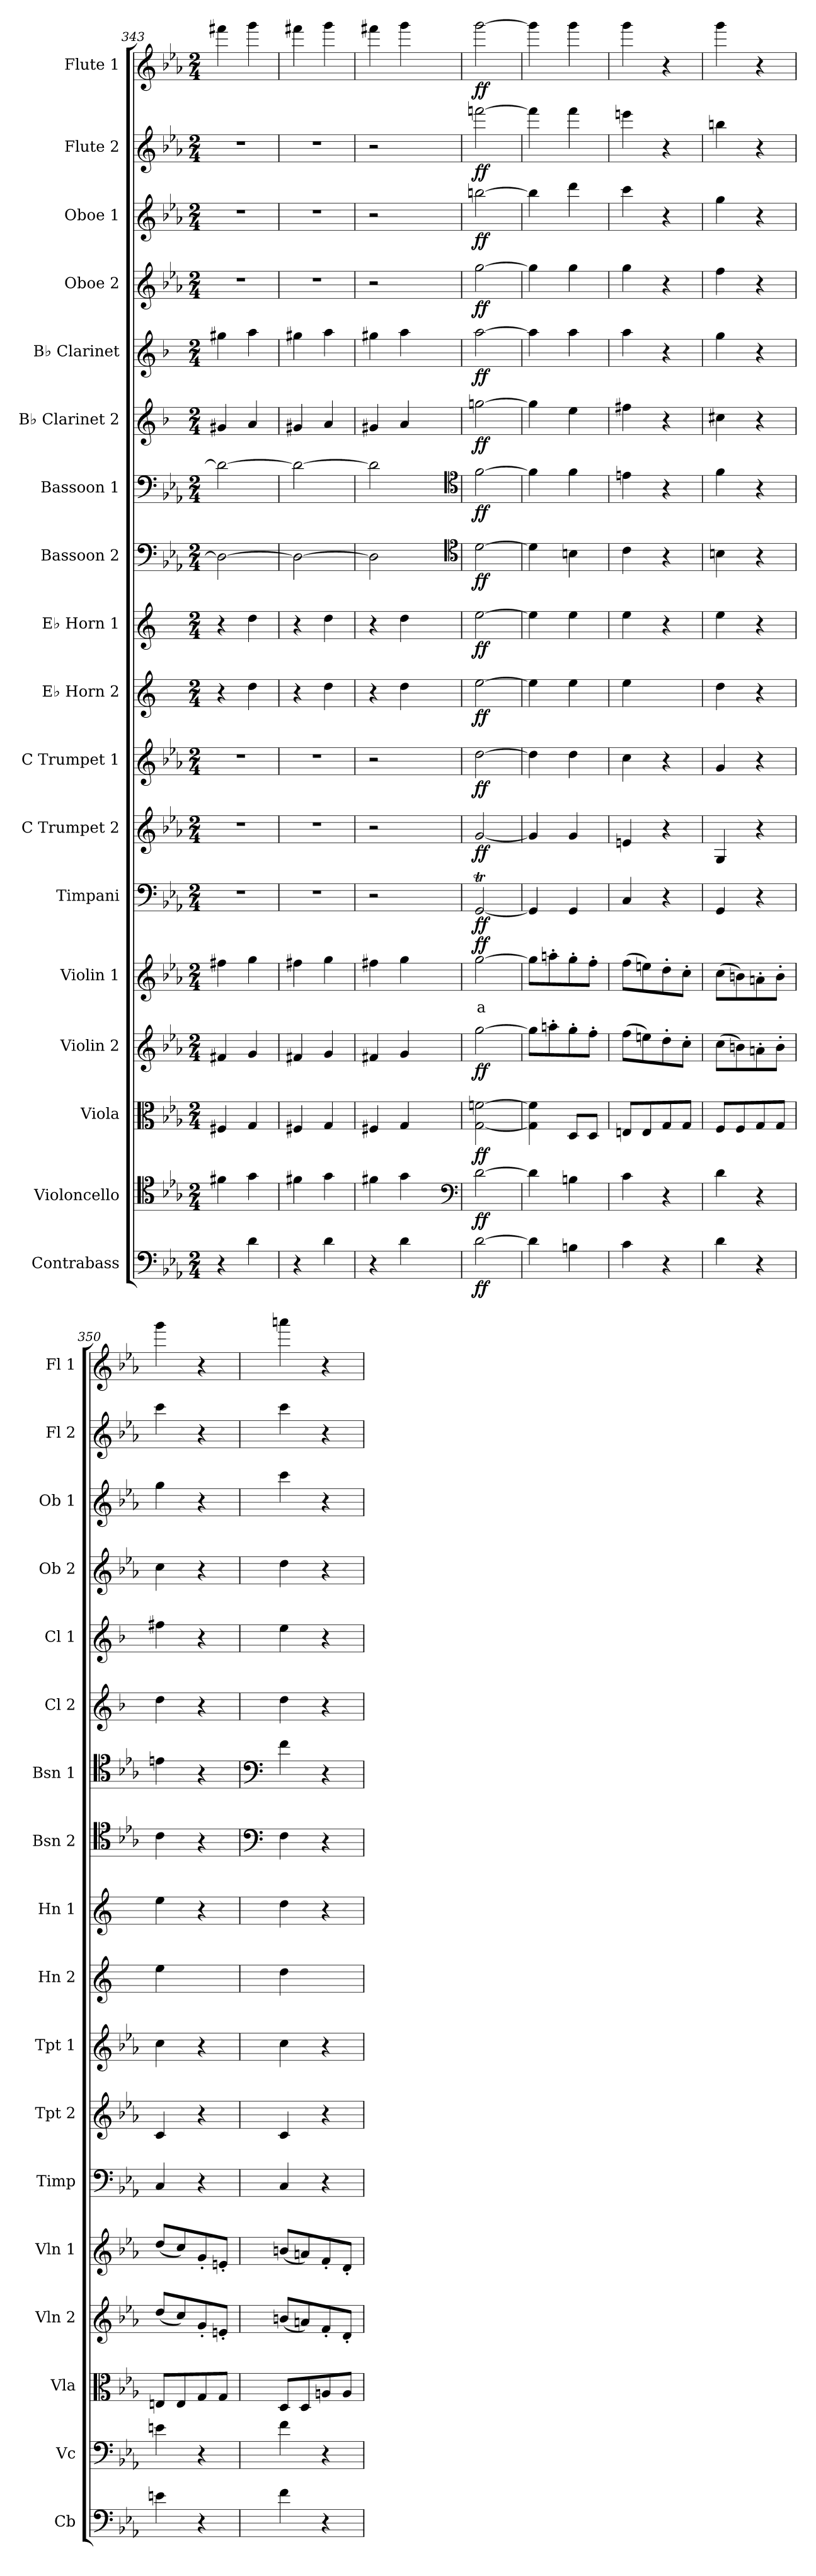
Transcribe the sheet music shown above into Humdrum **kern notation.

**kern	**dynam	**kern	**dynam	**kern	**dynam	**kern	**dynam	**kern	**text	**dynam	**kern	**dynam	**kern	**dynam	**kern	**dynam	**kern	**dynam	**kern	**dynam	**kern	**dynam	**kern	**dynam	**kern	**dynam	**kern	**dynam	**kern	**dynam	**kern	**dynam	**kern	**dynam	**kern	**dynam
*part18	*part18	*part17	*part17	*part16	*part16	*part15	*part15	*part14	*part14	*part14	*part13	*part13	*part12	*part12	*part11	*part11	*part10	*part10	*part9	*part9	*part8	*part8	*part7	*part7	*part6	*part6	*part5	*part5	*part4	*part4	*part3	*part3	*part2	*part2	*part1	*part1
*staff18	*staff18	*staff17	*staff17	*staff16	*staff16	*staff15	*staff15	*staff14	*staff14	*staff14	*staff13	*staff13	*staff12	*staff12	*staff11	*staff11	*staff10	*staff10	*staff9	*staff9	*staff8	*staff8	*staff7	*staff7	*staff6	*staff6	*staff5	*staff5	*staff4	*staff4	*staff3	*staff3	*staff2	*staff2	*staff1	*staff1
*I"Contrabass	*	*I"Violoncello	*	*I"Viola	*	*I"Violin 2	*	*I"Violin 1	*	*	*I"Timpani	*	*I"C Trumpet 2	*	*I"C Trumpet 1	*	*I"E♭ Horn 2	*	*I"E♭ Horn 1	*	*I"Bassoon 2	*	*I"Bassoon 1	*	*I"B♭ Clarinet 2	*	*I"B♭ Clarinet	*	*I"Oboe 2	*	*I"Oboe 1	*	*I"Flute 2	*	*I"Flute 1	*
*I'Cb	*	*I'Vc	*	*I'Vla	*	*I'Vln 2	*	*I'Vln 1	*	*	*I'Timp	*	*I'Tpt 2	*	*I'Tpt 1	*	*I'Hn 2	*	*I'Hn 1	*	*I'Bsn 2	*	*I'Bsn 1	*	*I'Cl 2	*	*I'Cl 1	*	*I'Ob 2	*	*I'Ob 1	*	*I'Fl 2	*	*I'Fl 1	*
*clefF4	*	*clefC4	*	*clefC3	*	*clefG2	*	*clefG2	*	*	*clefF4	*	*clefG2	*	*clefG2	*	*clefG2	*	*clefG2	*	*clefF4	*	*clefF4	*	*clefG2	*	*clefG2	*	*clefG2	*	*clefG2	*	*clefG2	*	*clefG2	*
*ITrd7c12	*	*	*	*	*	*	*	*	*	*	*	*	*	*	*	*	*ITrd5c9	*	*ITrd5c9	*	*	*	*	*	*ITrd1c2	*	*ITrd1c2	*	*	*	*	*	*	*	*	*
*k[b-e-a-]	*	*k[b-e-a-]	*	*k[b-e-a-]	*	*k[b-e-a-]	*	*k[b-e-a-]	*	*	*k[b-e-a-]	*	*k[b-e-a-]	*	*k[b-e-a-]	*	*k[b-e-a-]	*	*k[b-e-a-]	*	*k[b-e-a-]	*	*k[b-e-a-]	*	*k[b-e-a-]	*	*k[b-e-a-]	*	*k[b-e-a-]	*	*k[b-e-a-]	*	*k[b-e-a-]	*	*k[b-e-a-]	*
*M2/4	*	*M2/4	*	*M2/4	*	*M2/4	*	*M2/4	*	*	*M2/4	*	*M2/4	*	*M2/4	*	*M2/4	*	*M2/4	*	*M2/4	*	*M2/4	*	*M2/4	*	*M2/4	*	*M2/4	*	*M2/4	*	*M2/4	*	*M2/4	*
=343	=343	=343	=343	=343	=343	=343	=343	=343	=343	=343	=343	=343	=343	=343	=343	=343	=343	=343	=343	=343	=343	=343	=343	=343	=343	=343	=343	=343	=343	=343	=343	=343	=343	=343	=343	=343
4r	.	4f#X\	.	4F#X/	.	4f#X/	.	4ff#X\	.	.	2r	.	2r	.	2r	.	4r	.	4r	.	2D\_	.	2d\_	.	4f#X/	.	4ff#X\	.	2r	.	2r	.	2r	.	4fff#X\	.
4D\	.	4g\	.	4G/	.	4g/	.	4gg\	.	.	.	.	.	.	.	.	4f\	.	4f\	.	.	.	.	.	4g/	.	4gg\	.	.	.	.	.	.	.	4ggg\	.
=344	=344	=344	=344	=344	=344	=344	=344	=344	=344	=344	=344	=344	=344	=344	=344	=344	=344	=344	=344	=344	=344	=344	=344	=344	=344	=344	=344	=344	=344	=344	=344	=344	=344	=344	=344	=344
4r	.	4f#X\	.	4F#X/	.	4f#X/	.	4ff#X\	.	.	2r	.	2r	.	2r	.	4r	.	4r	.	2D\_	.	2d\_	.	4f#X/	.	4ff#X\	.	2r	.	2r	.	2r	.	4fff#X\	.
4D\	.	4g\	.	4G/	.	4g/	.	4gg\	.	.	.	.	.	.	.	.	4f\	.	4f\	.	.	.	.	.	4g/	.	4gg\	.	.	.	.	.	.	.	4ggg\	.
=345	=345	=345	=345	=345	=345	=345	=345	=345	=345	=345	=345	=345	=345	=345	=345	=345	=345	=345	=345	=345	=345	=345	=345	=345	=345	=345	=345	=345	=345	=345	=345	=345	=345	=345	=345	=345
4r	.	4f#X\	.	4F#X/	.	4f#X/	.	4ff#X\	.	.	2r	.	2r	.	2r	.	4r	.	4r	.	2D\]	.	2d\]	.	4f#X/	.	4ff#X\	.	2r	.	2r	.	2r	.	4fff#X\	.
4D\	.	4g\	.	4G/	.	4g/	.	4gg\	.	.	.	.	.	.	.	.	4f\	.	4f\	.	.	.	.	.	4g/	.	4gg\	.	.	.	.	.	.	.	4ggg\	.
4ryy	.	4ryy	.	4ryy	.	4ryy	.	4ryy	.	.	4ryy	.	4ryy	.	4ryy	.	4ryy	.	4ryy	.	4ryy	.	4ryy	.	4ryy	.	4ryy	.	4ryy	.	4ryy	.	4ryy	.	4ryy	.
*	*	*clefF4	*	*	*	*	*	*	*	*	*	*	*	*	*	*	*	*	*	*	*clefC4	*	*clefC4	*	*	*	*	*	*	*	*	*	*	*	*	*
=346	=346	=346	=346	=346	=346	=346	=346	=346	=346	=346	=346	=346	=346	=346	=346	=346	=346	=346	=346	=346	=346	=346	=346	=346	=346	=346	=346	=346	=346	=346	=346	=346	=346	=346	=346	=346
!	!LO:DY:b	!	!LO:DY:b	!	!LO:DY:b	!	!LO:DY:b	!	!LO:LY:b:color=#FF0000	!LO:DY:b	!	!LO:DY:b	!	!LO:DY:b	!	!LO:DY:b	!	!LO:DY:b	!	!LO:DY:b	!	!LO:DY:b	!	!LO:DY:b	!	!LO:DY:b	!	!LO:DY:b	!	!LO:DY:b	!	!LO:DY:b	!	!LO:DY:b	!	!LO:DY:b
[2D\	ff	[2d\	ff	[2G\ [2fn\	ff	[2gg\	ff	[2gg\	a	ff	[2GGt/	ff	[2g/	ff	[2dd\	ff	[2g\	ff	[2g\	ff	[2d\	ff	[2f\	ff	[2ffn\	ff	[2gg\	ff	[2gg\	ff	[2bbn\	ff	[2fffn\	ff	[2ggg\	ff
=347	=347	=347	=347	=347	=347	=347	=347	=347	=347	=347	=347	=347	=347	=347	=347	=347	=347	=347	=347	=347	=347	=347	=347	=347	=347	=347	=347	=347	=347	=347	=347	=347	=347	=347	=347	=347
4D\]	.	4d\]	.	4G\] 4f\]	.	8gg\L]	.	8gg\L]	.	.	4GGTTT/]	.	4g/]	.	4dd\]	.	4g\]	.	4g\]	.	4d\]	.	4f\]	.	4ff\]	.	4gg\]	.	4gg\]	.	4bb\]	.	4fff\]	.	4ggg\]	.
.	.	.	.	.	.	8aan'\	.	8aan'\	.	.	.	.	.	.	.	.	.	.	.	.	.	.	.	.	.	.	.	.	.	.	.	.	.	.	.	.
4BBn\	.	4Bn\	.	8D/L	.	8gg'\	.	8gg'\	.	.	4GG/	.	4g/	.	4dd\	.	4g\	.	4g\	.	4Bn\	.	4f\	.	4dd\	.	4gg\	.	4gg\	.	4ddd\	.	4fff\	.	4ggg\	.
.	.	.	.	8D/J	.	8ff'\J	.	8ff'\J	.	.	.	.	.	.	.	.	.	.	.	.	.	.	.	.	.	.	.	.	.	.	.	.	.	.	.	.
=348	=348	=348	=348	=348	=348	=348	=348	=348	=348	=348	=348	=348	=348	=348	=348	=348	=348	=348	=348	=348	=348	=348	=348	=348	=348	=348	=348	=348	=348	=348	=348	=348	=348	=348	=348	=348
4C\	.	4c\	.	8En/L	.	(8ff\L	.	(8ff\L	.	.	4C/	.	4en/	.	4cc\	.	4g\	.	4g\	.	4c\	.	4en\	.	4een\	.	4gg\	.	4gg\	.	4ccc\	.	4eeen\	.	4ggg\	.
.	.	.	.	8E/	.	8een\)	.	8een\)	.	.	.	.	.	.	.	.	.	.	.	.	.	.	.	.	.	.	.	.	.	.	.	.	.	.	.	.
4r	.	4r	.	8G/	.	8dd'\	.	8dd'\	.	.	4r	.	4r	.	4r	.	4ryy	.	4r	.	4r	.	4r	.	4r	.	4r	.	4r	.	4r	.	4r	.	4r	.
.	.	.	.	8G/J	.	8cc'\J	.	8cc'\J	.	.	.	.	.	.	.	.	.	.	.	.	.	.	.	.	.	.	.	.	.	.	.	.	.	.	.	.
!!LO:PB:g=z
=349	=349	=349	=349	=349	=349	=349	=349	=349	=349	=349	=349	=349	=349	=349	=349	=349	=349	=349	=349	=349	=349	=349	=349	=349	=349	=349	=349	=349	=349	=349	=349	=349	=349	=349	=349	=349
4D\	.	4d\	.	8F/L	.	(8cc\L	.	(8cc\L	.	.	4GG/	.	4G/	.	4g/	.	4f\	.	4g\	.	4Bn\	.	4f\	.	4bn\	.	4ff\	.	4ff\	.	4gg\	.	4bbn\	.	4ggg\	.
.	.	.	.	8F/	.	8bn\)	.	8bn\)	.	.	.	.	.	.	.	.	.	.	.	.	.	.	.	.	.	.	.	.	.	.	.	.	.	.	.	.
4r	.	4r	.	8G/	.	8an'\	.	8an'\	.	.	4r	.	4r	.	4r	.	4r	.	4r	.	4r	.	4r	.	4r	.	4r	.	4r	.	4r	.	4r	.	4r	.
.	.	.	.	8G/J	.	8b'\J	.	8b'\J	.	.	.	.	.	.	.	.	.	.	.	.	.	.	.	.	.	.	.	.	.	.	.	.	.	.	.	.
=350	=350	=350	=350	=350	=350	=350	=350	=350	=350	=350	=350	=350	=350	=350	=350	=350	=350	=350	=350	=350	=350	=350	=350	=350	=350	=350	=350	=350	=350	=350	=350	=350	=350	=350	=350	=350
4En\	.	4en\	.	8En/L	.	(8dd/L	.	(8dd/L	.	.	4C/	.	4c/	.	4cc\	.	4g\	.	4g\	.	4c\	.	4en\	.	4cc\	.	4een\	.	4cc\	.	4gg\	.	4ccc\	.	4ggg\	.
.	.	.	.	8E/	.	8cc/)	.	8cc/)	.	.	.	.	.	.	.	.	.	.	.	.	.	.	.	.	.	.	.	.	.	.	.	.	.	.	.	.
4r	.	4r	.	8G/	.	8g'/	.	8g'/	.	.	4r	.	4r	.	4r	.	4ryy	.	4r	.	4r	.	4r	.	4r	.	4r	.	4r	.	4r	.	4r	.	4r	.
.	.	.	.	8G/J	.	8en'/J	.	8en'/J	.	.	.	.	.	.	.	.	.	.	.	.	.	.	.	.	.	.	.	.	.	.	.	.	.	.	.	.
=351	=351	=351	=351	=351	=351	=351	=351	=351	=351	=351	=351	=351	=351	=351	=351	=351	=351	=351	=351	=351	=351	=351	=351	=351	=351	=351	=351	=351	=351	=351	=351	=351	=351	=351	=351	=351
*	*	*	*	*	*	*	*	*	*	*	*	*	*	*	*	*	*	*	*	*	*clefF4	*	*clefF4	*	*	*	*	*	*	*	*	*	*	*	*	*
4F\	.	4f\	.	8D/L	.	(8bn/L	.	(8bn/L	.	.	4C/	.	4c/	.	4cc\	.	4f\	.	4f\	.	4F\	.	4f\	.	4cc\	.	4dd\	.	4dd\	.	4ccc\	.	4ccc\	.	4aaan\	.
.	.	.	.	8D/	.	8an/)	.	8an/)	.	.	.	.	.	.	.	.	.	.	.	.	.	.	.	.	.	.	.	.	.	.	.	.	.	.	.	.
4r	.	4r	.	8An/	.	8f'/	.	8f'/	.	.	4r	.	4r	.	4r	.	4ryy	.	4r	.	4r	.	4r	.	4r	.	4r	.	4r	.	4r	.	4r	.	4r	.
.	.	.	.	8A/J	.	8d'/J	.	8d'/J	.	.	.	.	.	.	.	.	.	.	.	.	.	.	.	.	.	.	.	.	.	.	.	.	.	.	.	.
=	=	=	=	=	=	=	=	=	=	=	=	=	=	=	=	=	=	=	=	=	=	=	=	=	=	=	=	=	=	=	=	=	=	=	=	=
*-	*-	*-	*-	*-	*-	*-	*-	*-	*-	*-	*-	*-	*-	*-	*-	*-	*-	*-	*-	*-	*-	*-	*-	*-	*-	*-	*-	*-	*-	*-	*-	*-	*-	*-	*-	*-
